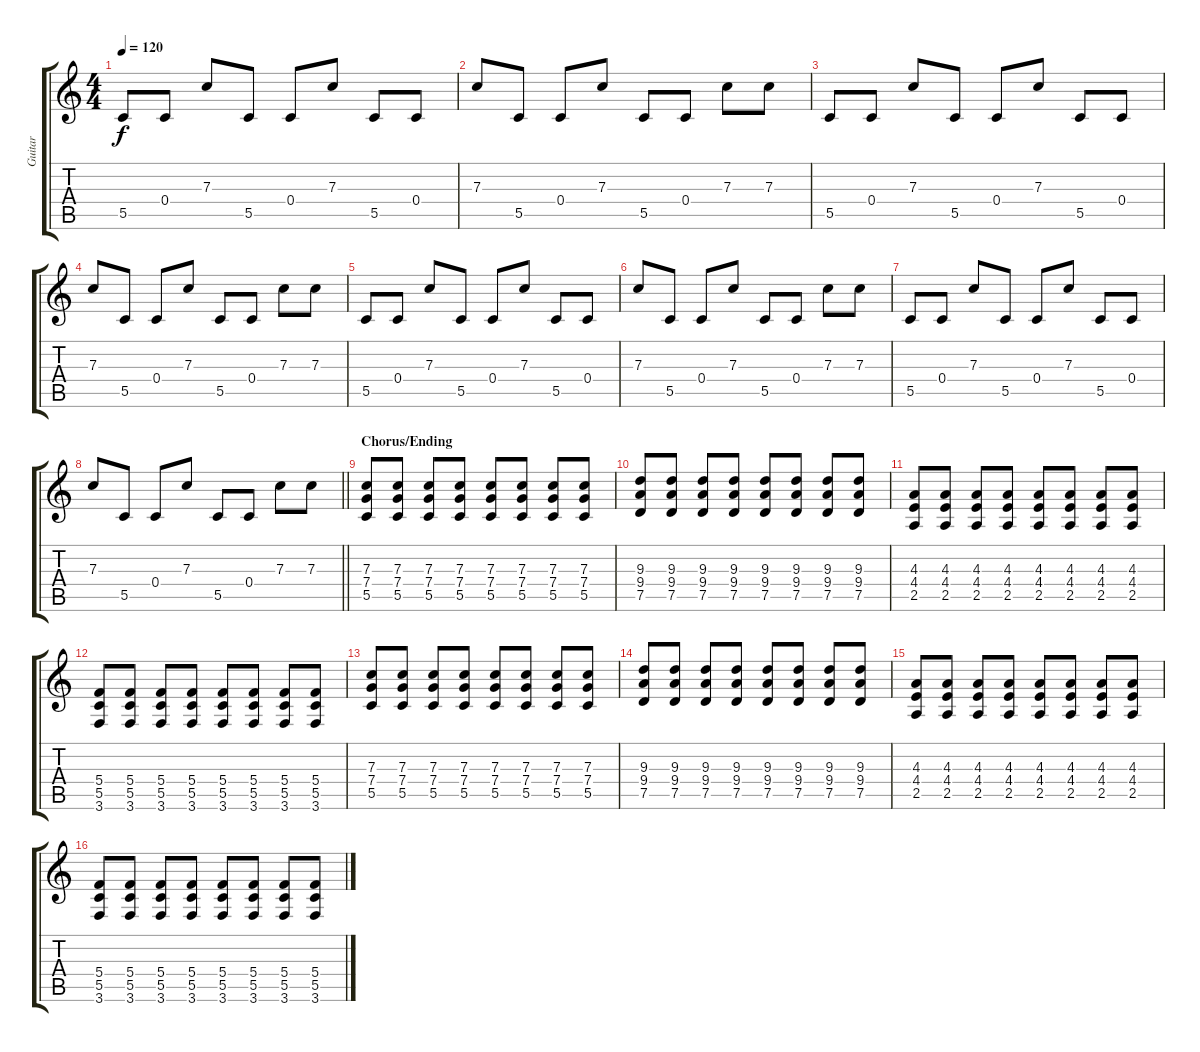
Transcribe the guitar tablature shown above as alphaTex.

\track ("Guitar" "Guitar") {instrument distortionguitar}
\staff {score tabs}
\tuning (D4 A3 F3 C3 G2 D2) {hide}
\ts (4 4)
\tempo 120
\clef g2
\ks c
5.5.8{dy f} 0.4.8 7.3.8 5.5.8 0.4.8 7.3.8 5.5.8 0.4.8 |
7.3.8 5.5.8 0.4.8 7.3.8 5.5.8 0.4.8 7.3.8 7.3.8 |
5.5.8 0.4.8 7.3.8 5.5.8 0.4.8 7.3.8 5.5.8 0.4.8 |
7.3.8 5.5.8 0.4.8 7.3.8 5.5.8 0.4.8 7.3.8 7.3.8 |
5.5.8 0.4.8 7.3.8 5.5.8 0.4.8 7.3.8 5.5.8 0.4.8 |
7.3.8 5.5.8 0.4.8 7.3.8 5.5.8 0.4.8 7.3.8 7.3.8 |
5.5.8 0.4.8 7.3.8 5.5.8 0.4.8 7.3.8 5.5.8 0.4.8 |
\barLineRight lightlight
7.3.8 5.5.8 0.4.8 7.3.8 5.5.8 0.4.8 7.3.8 7.3.8 |
\section ("" "Chorus/Ending")
(7.3 7.4 5.5).8 (7.3 7.4 5.5).8 (7.3 7.4 5.5).8 (7.3 7.4 5.5).8 (7.3 7.4 5.5).8 (7.3 7.4 5.5).8 (7.3 7.4 5.5).8 (7.3 7.4 5.5).8 |
(9.3 9.4 7.5).8 (9.3 9.4 7.5).8 (9.3 9.4 7.5).8 (9.3 9.4 7.5).8 (9.3 9.4 7.5).8 (9.3 9.4 7.5).8 (9.3 9.4 7.5).8 (9.3 9.4 7.5).8 |
(4.3 4.4 2.5).8 (4.3 4.4 2.5).8 (4.3 4.4 2.5).8 (4.3 4.4 2.5).8 (4.3 4.4 2.5).8 (4.3 4.4 2.5).8 (4.3 4.4 2.5).8 (4.3 4.4 2.5).8 |
(5.4 5.5 3.6).8 (5.4 5.5 3.6).8 (5.4 5.5 3.6).8 (5.4 5.5 3.6).8 (5.4 5.5 3.6).8 (5.4 5.5 3.6).8 (5.4 5.5 3.6).8 (5.4 5.5 3.6).8 |
(7.3 7.4 5.5).8 (7.3 7.4 5.5).8 (7.3 7.4 5.5).8 (7.3 7.4 5.5).8 (7.3 7.4 5.5).8 (7.3 7.4 5.5).8 (7.3 7.4 5.5).8 (7.3 7.4 5.5).8 |
(9.3 9.4 7.5).8 (9.3 9.4 7.5).8 (9.3 9.4 7.5).8 (9.3 9.4 7.5).8 (9.3 9.4 7.5).8 (9.3 9.4 7.5).8 (9.3 9.4 7.5).8 (9.3 9.4 7.5).8 |
(4.3 4.4 2.5).8 (4.3 4.4 2.5).8 (4.3 4.4 2.5).8 (4.3 4.4 2.5).8 (4.3 4.4 2.5).8 (4.3 4.4 2.5).8 (4.3 4.4 2.5).8 (4.3 4.4 2.5).8 |
(5.4 5.5 3.6).8 (5.4 5.5 3.6).8 (5.4 5.5 3.6).8 (5.4 5.5 3.6).8 (5.4 5.5 3.6).8 (5.4 5.5 3.6).8 (5.4 5.5 3.6).8 (5.4 5.5 3.6).8
